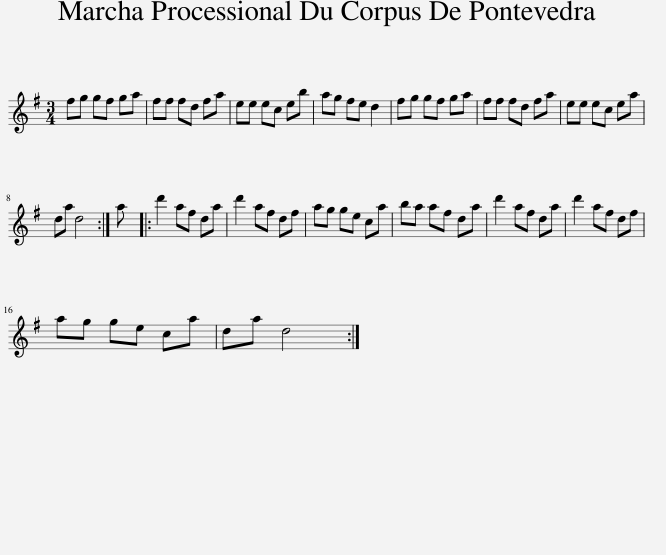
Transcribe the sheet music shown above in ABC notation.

X:1
L:1/8
M:3/4
I:linebreak $
K:G
V:1 treble
V:1
 fg gf ga | ff fd fa | ee ec eb | ag fe d2 | fg gf ga | %5
 ff fd fa | ee ec ea |$ da d4 :| a |: d'2 af da | %10
 d'2 af df | ag ge ca | ba af da | d'2 af da | d'2 af df |$ %15
 ag ge ca | da d4 :| %17
